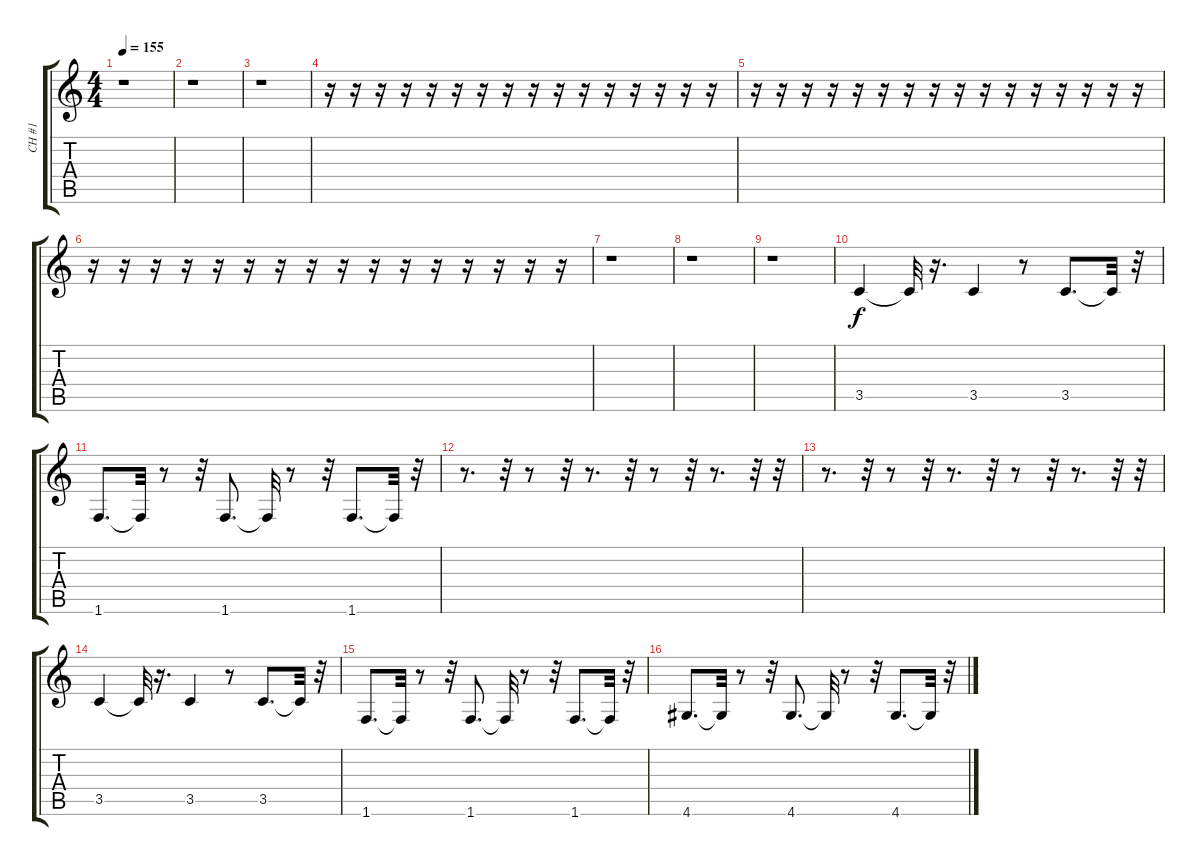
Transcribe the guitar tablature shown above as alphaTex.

\track ("CH #1" "CH #1") {instrument electricbassfinger}
\staff {score tabs}
\tuning (E4 B3 G3 D3 A2 E2) {hide}
\ts (4 4)
\tempo 155
\clef g2
\ks c
r.1{dy f} |
r.1 |
r.1 |
r.16 r.16 r.16 r.16 r.16 r.16 r.16 r.16 r.16 r.16 r.16 r.16 r.16 r.16 r.16 r.16 |
r.16 r.16 r.16 r.16 r.16 r.16 r.16 r.16 r.16 r.16 r.16 r.16 r.16 r.16 r.16 r.16 |
r.16 r.16 r.16 r.16 r.16 r.16 r.16 r.16 r.16 r.16 r.16 r.16 r.16 r.16 r.16 r.16 |
r.1 |
r.1 |
r.1 |
3.5.4 3.5{t}.32 r.16{d} 3.5.4 r.8 3.5.8{d} 3.5{t}.32 r.32 |
1.6.8{d} 1.6{t}.32 r.8 r.32 1.6.8{d} 1.6{t}.32 r.8 r.32 1.6.8{d} 1.6{t}.32 r.32 |
r.8{d} r.32 r.8 r.32 r.8{d} r.32 r.8 r.32 r.8{d} r.32 r.32 |
r.8{d} r.32 r.8 r.32 r.8{d} r.32 r.8 r.32 r.8{d} r.32 r.32 |
3.5.4 3.5{t}.32 r.16{d} 3.5.4 r.8 3.5.8{d} 3.5{t}.32 r.32 |
1.6.8{d} 1.6{t}.32 r.8 r.32 1.6.8{d} 1.6{t}.32 r.8 r.32 1.6.8{d} 1.6{t}.32 r.32 |
4.6.8{d} 4.6{t}.32 r.8 r.32 4.6.8{d} 4.6{t}.32 r.8 r.32 4.6.8{d} 4.6{t}.32 r.32
